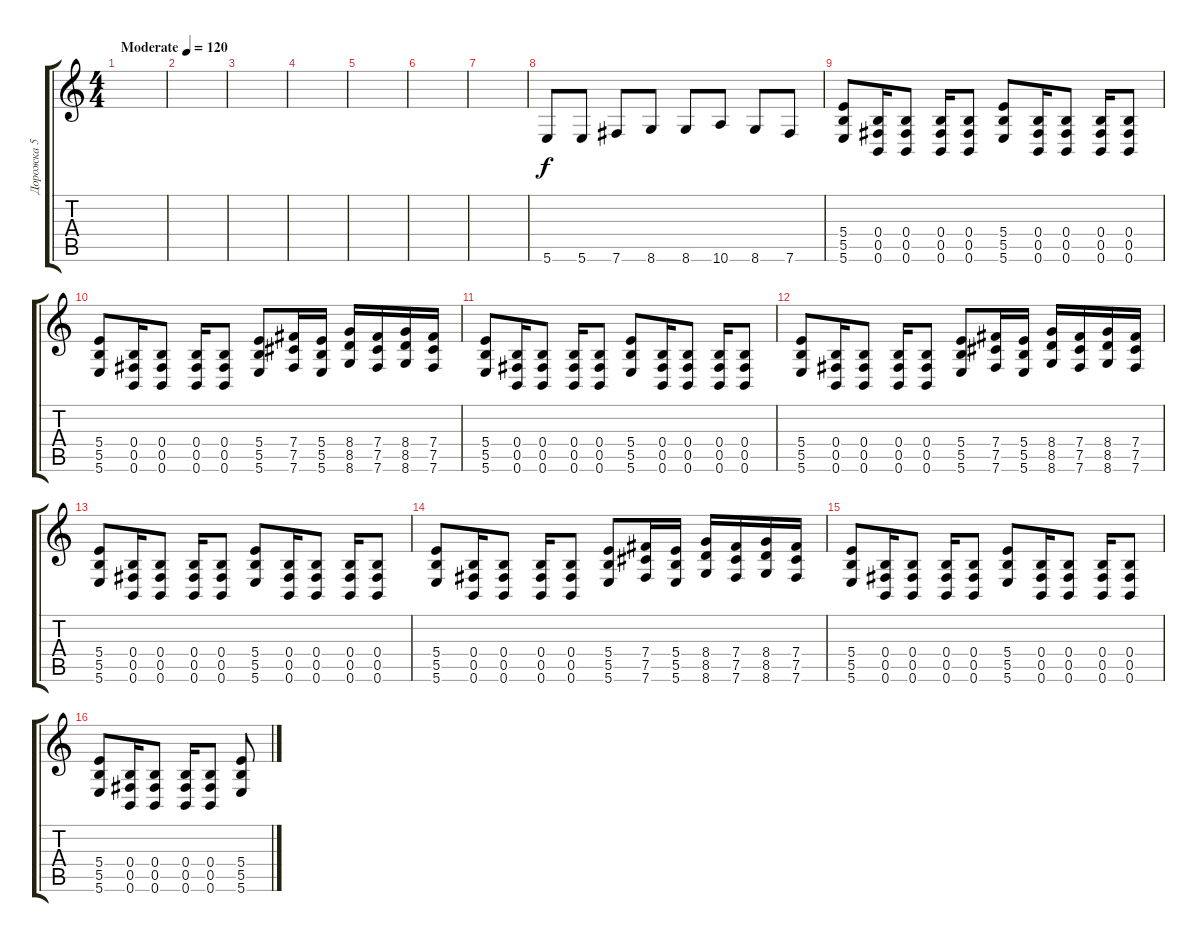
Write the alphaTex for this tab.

\track ("Дорожка 5" "Дорожка 5") {instrument distortionguitar}
\staff {score tabs}
\tuning (Db4 Ab3 E3 B2 Gb2 B1) {hide}
\ts (4 4)
\tempo (120 "Moderate")
\clef g2
\ks c
|
|
|
|
|
|
|
5.6.8 5.6.8 7.6.8 8.6.8 8.6.8 10.6.8 8.6.8 7.6.8 |
(5.4 5.5 5.6).8 (0.4 0.5 0.6).16 (0.4 0.5 0.6).8 (0.4 0.5 0.6).16 (0.4 0.5 0.6).8 (5.4 5.5 5.6).8 (0.4 0.5 0.6).16 (0.4 0.5 0.6).8 (0.4 0.5 0.6).16 (0.4 0.5 0.6).8 |
(5.4 5.5 5.6).8 (0.4 0.5 0.6).16 (0.4 0.5 0.6).8 (0.4 0.5 0.6).16 (0.4 0.5 0.6).8 (5.4 5.5 5.6).8 (7.4 7.5 7.6).16 (5.4 5.5 5.6).16 (8.4 8.5 8.6).16 (7.4 7.5 7.6).16 (8.4 8.5 8.6).16 (7.4 7.5 7.6).16 |
(5.4 5.5 5.6).8 (0.4 0.5 0.6).16 (0.4 0.5 0.6).8 (0.4 0.5 0.6).16 (0.4 0.5 0.6).8 (5.4 5.5 5.6).8 (0.4 0.5 0.6).16 (0.4 0.5 0.6).8 (0.4 0.5 0.6).16 (0.4 0.5 0.6).8 |
(5.4 5.5 5.6).8 (0.4 0.5 0.6).16 (0.4 0.5 0.6).8 (0.4 0.5 0.6).16 (0.4 0.5 0.6).8 (5.4 5.5 5.6).8 (7.4 7.5 7.6).16 (5.4 5.5 5.6).16 (8.4 8.5 8.6).16 (7.4 7.5 7.6).16 (8.4 8.5 8.6).16 (7.4 7.5 7.6).16 |
(5.4 5.5 5.6).8 (0.4 0.5 0.6).16 (0.4 0.5 0.6).8 (0.4 0.5 0.6).16 (0.4 0.5 0.6).8 (5.4 5.5 5.6).8 (0.4 0.5 0.6).16 (0.4 0.5 0.6).8 (0.4 0.5 0.6).16 (0.4 0.5 0.6).8 |
(5.4 5.5 5.6).8 (0.4 0.5 0.6).16 (0.4 0.5 0.6).8 (0.4 0.5 0.6).16 (0.4 0.5 0.6).8 (5.4 5.5 5.6).8 (7.4 7.5 7.6).16 (5.4 5.5 5.6).16 (8.4 8.5 8.6).16 (7.4 7.5 7.6).16 (8.4 8.5 8.6).16 (7.4 7.5 7.6).16 |
(5.4 5.5 5.6).8 (0.4 0.5 0.6).16 (0.4 0.5 0.6).8 (0.4 0.5 0.6).16 (0.4 0.5 0.6).8 (5.4 5.5 5.6).8 (0.4 0.5 0.6).16 (0.4 0.5 0.6).8 (0.4 0.5 0.6).16 (0.4 0.5 0.6).8 |
(5.4 5.5 5.6).8 (0.4 0.5 0.6).16 (0.4 0.5 0.6).8 (0.4 0.5 0.6).16 (0.4 0.5 0.6).8 (5.4 5.5 5.6).8
